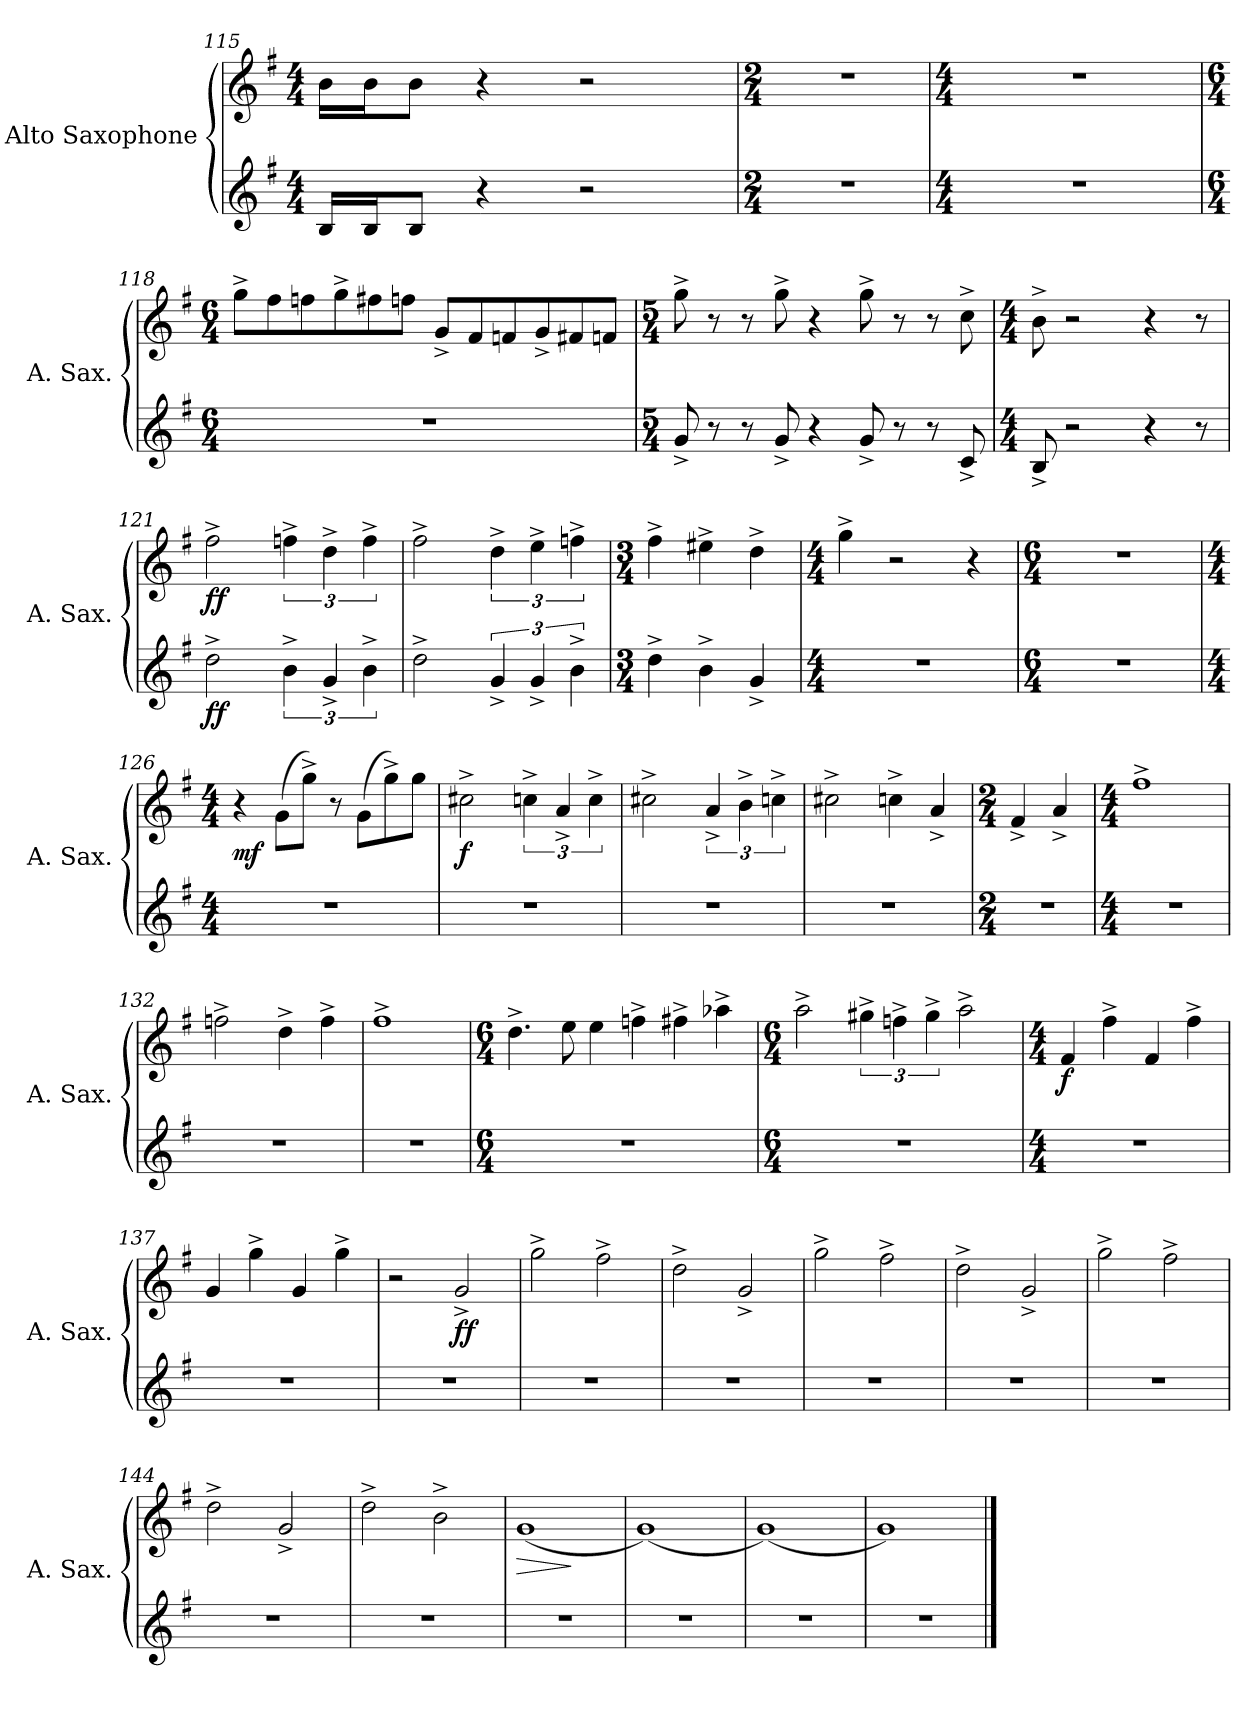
**kern	**dynam	**kern	**dynam
*part2	*part2	*part1	*part1
*staff2	*staff2	*staff1	*staff1
*I"Alto Saxophone	*	*I"Alto Saxophone	*
*I'A. Sax.	*	*I'A. Sax.	*
*clefG2	*	*clefG2	*
*ITrd5c9	*	*ITrd5c9	*
*k[b-e-]	*	*k[b-e-]	*
*M4/4	*	*M4/4	*
=115	=115	=115	=115
16D/LL	.	16d\LL	.
16D/J	.	16d\J	.
8D/J	.	8d\J	.
4r	.	4r	.
2r	.	2r	.
=116	=116	=116	=116
*M2/4	*	*M2/4	*
2r	.	2r	.
=117	=117	=117	=117
*M4/4	*	*M4/4	*
1r	.	1r	.
=118	=118	=118	=118
*M6/4	*	*M6/4	*
1.r	.	8b-^\L	.
.	.	8a\	.
.	.	8a-X\	.
.	.	8b-^\	.
.	.	8an\	.
.	.	8a-X\J	.
.	.	8B-^/L	.
.	.	8A/	.
.	.	8A-X/	.
.	.	8B-^/	.
.	.	8An/	.
.	.	8A-X/J	.
!!LO:LB:g=z
=119	=119	=119	=119
*M5/4	*	*M5/4	*
8B-^/	.	8b-^\	.
8r	.	8r	.
8r	.	8r	.
8B-^/	.	8b-^\	.
4r	.	4r	.
8B-^/	.	8b-^\	.
8r	.	8r	.
8r	.	8r	.
8E-^/	.	8e-^\	.
=120	=120	=120	=120
*M4/4	*	*M4/4	*
8D^/	.	8d^\	.
2r	.	2r	.
4r	.	4r	.
8r	.	8r	.
=121	=121	=121	=121
!	!LO:DY:b	!	!LO:DY:b
2f^\	ff	2a^\	ff
6d^\	.	6a-X^\	.
6B-^/	.	6f^\	.
6d^\	.	6a-^\	.
=122	=122	=122	=122
2f^\	.	2a^\	.
6B-^/	.	6f^\	.
6B-^/	.	6g^\	.
6d^\	.	6a-X^\	.
=123	=123	=123	=123
*M3/4	*	*M3/4	*
4f^\	.	4a^\	.
4d^\	.	4g#X^\	.
4B-^/	.	4f^\	.
=124	=124	=124	=124
*M4/4	*	*M4/4	*
1r	.	4b-^\	.
.	.	2r	.
.	.	4r	.
!!LO:PB:g=z
=125	=125	=125	=125
*M6/4	*	*M6/4	*
1.r	.	1.r	.
=126	=126	=126	=126
*M4/4	*	*M4/4	*
!	!	!	!LO:DY:b
1r	.	4r	mf
.	.	(8B-\L	.
.	.	8b-^\J)	.
.	.	8r	.
.	.	(8B-\L	.
.	.	8b-^\)	.
.	.	8b-\J	.
=127	=127	=127	=127
!	!	!	!LO:DY:b
1r	.	2en^\	f
.	.	6e-X^\	.
.	.	6c^/	.
.	.	6e-^\	.
=128	=128	=128	=128
1r	.	2en^\	.
.	.	6c^/	.
.	.	6d^\	.
.	.	6e-X^\	.
=129	=129	=129	=129
1r	.	2en^\	.
.	.	4e-X^\	.
.	.	4c^/	.
=130	=130	=130	=130
*M2/4	*	*M2/4	*
2r	.	4A^/	.
.	.	4c^/	.
=131	=131	=131	=131
*M4/4	*	*M4/4	*
1r	.	1a^	.
=132	=132	=132	=132
1r	.	2a-X^\	.
.	.	4f^\	.
.	.	4a-^\	.
=133	=133	=133	=133
1r	.	1a^	.
!!LO:LB:g=z
=134	=134	=134	=134
*M6/4	*	*M6/4	*
1.r	.	4.f^\	.
.	.	8g\	.
.	.	4g\	.
.	.	4a-X^\	.
.	.	4an^\	.
.	.	4cc-X^\	.
=135	=135	=135	=135
*M6/4	*	*M6/4	*
1.r	.	2cc^\	.
.	.	6bn^\	.
.	.	6a-X^\	.
.	.	6b^\	.
.	.	2cc^\	.
=136	=136	=136	=136
*M4/4	*	*M4/4	*
!	!	!	!LO:DY:b
1r	.	4A/	f
.	.	4a^\	.
.	.	4A/	.
.	.	4a^\	.
=137	=137	=137	=137
1r	.	4B-/	.
.	.	4b-^\	.
.	.	4B-/	.
.	.	4b-^\	.
=138	=138	=138	=138
1r	.	2r	.
!	!	!	!LO:DY:b
.	.	2B-^/	ff
=139	=139	=139	=139
1r	.	2b-^\	.
.	.	2a^\	.
=140	=140	=140	=140
1r	.	2f^\	.
.	.	2B-^/	.
!!LO:LB:g=z
=141	=141	=141	=141
1r	.	2b-^\	.
.	.	2a^\	.
=142	=142	=142	=142
1r	.	2f^\	.
.	.	2B-^/	.
=143	=143	=143	=143
1r	.	2b-^\	.
.	.	2a^\	.
=144	=144	=144	=144
1r	.	2f^\	.
.	.	2B-^/	.
=145	=145	=145	=145
1r	.	2f^\	.
.	.	2d^\	.
=146	=146	=146	=146
!	!	!	!LO:HP:b
1r	.	(1B-	>
.	.	.	]
=147	=147	=147	=147
1r	.	(1B-)	.
=148	=148	=148	=148
1r	.	(1B-)	.
=149	=149	=149	=149
1r	.	1B-)	.
==	==	==	==
*-	*-	*-	*-
